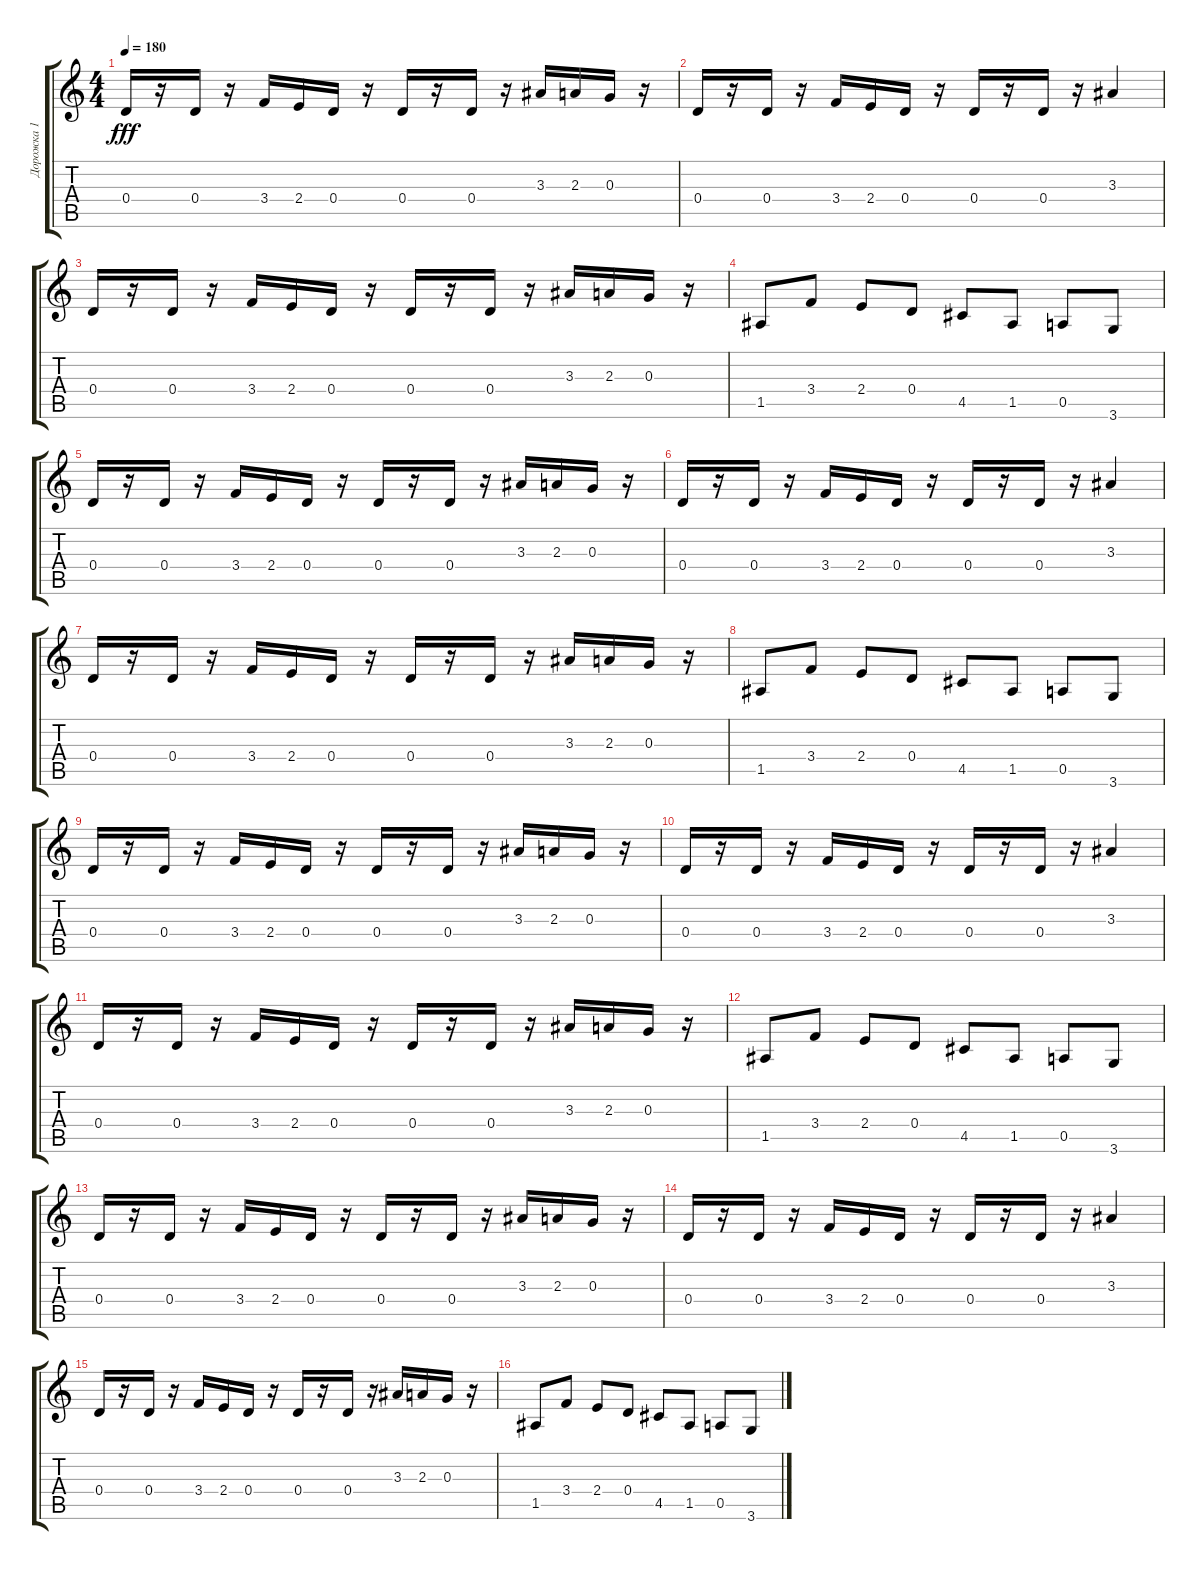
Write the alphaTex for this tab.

\track ("Дорожка 1" "Дорожка 1") {instrument distortionguitar}
\staff {score tabs}
\tuning (E4 B3 G3 D3 A2 E2) {hide}
\ts (4 4)
\tempo 180
\clef g2
\ks c
0.4.16{dy fff} r.16 0.4.16 r.16 3.4.16 2.4.16 0.4.16 r.16 0.4.16 r.16 0.4.16 r.16 3.3.16 2.3.16 0.3.16 r.16 |
0.4.16 r.16 0.4.16 r.16 3.4.16 2.4.16 0.4.16 r.16 0.4.16 r.16 0.4.16 r.16 3.3.4 |
0.4.16 r.16 0.4.16 r.16 3.4.16 2.4.16 0.4.16 r.16 0.4.16 r.16 0.4.16 r.16 3.3.16 2.3.16 0.3.16 r.16 |
1.5.8 3.4.8 2.4.8 0.4.8 4.5.8 1.5.8 0.5.8 3.6.8 |
0.4.16 r.16 0.4.16 r.16 3.4.16 2.4.16 0.4.16 r.16 0.4.16 r.16 0.4.16 r.16 3.3.16 2.3.16 0.3.16 r.16 |
0.4.16 r.16 0.4.16 r.16 3.4.16 2.4.16 0.4.16 r.16 0.4.16 r.16 0.4.16 r.16 3.3.4 |
0.4.16 r.16 0.4.16 r.16 3.4.16 2.4.16 0.4.16 r.16 0.4.16 r.16 0.4.16 r.16 3.3.16 2.3.16 0.3.16 r.16 |
1.5.8 3.4.8 2.4.8 0.4.8 4.5.8 1.5.8 0.5.8 3.6.8 |
0.4.16 r.16 0.4.16 r.16 3.4.16 2.4.16 0.4.16 r.16 0.4.16 r.16 0.4.16 r.16 3.3.16 2.3.16 0.3.16 r.16 |
0.4.16 r.16 0.4.16 r.16 3.4.16 2.4.16 0.4.16 r.16 0.4.16 r.16 0.4.16 r.16 3.3.4 |
0.4.16 r.16 0.4.16 r.16 3.4.16 2.4.16 0.4.16 r.16 0.4.16 r.16 0.4.16 r.16 3.3.16 2.3.16 0.3.16 r.16 |
1.5.8 3.4.8 2.4.8 0.4.8 4.5.8 1.5.8 0.5.8 3.6.8 |
0.4.16 r.16 0.4.16 r.16 3.4.16 2.4.16 0.4.16 r.16 0.4.16 r.16 0.4.16 r.16 3.3.16 2.3.16 0.3.16 r.16 |
0.4.16 r.16 0.4.16 r.16 3.4.16 2.4.16 0.4.16 r.16 0.4.16 r.16 0.4.16 r.16 3.3.4 |
0.4.16 r.16 0.4.16 r.16 3.4.16 2.4.16 0.4.16 r.16 0.4.16 r.16 0.4.16 r.16 3.3.16 2.3.16 0.3.16 r.16 |
1.5.8 3.4.8 2.4.8 0.4.8 4.5.8 1.5.8 0.5.8 3.6.8
